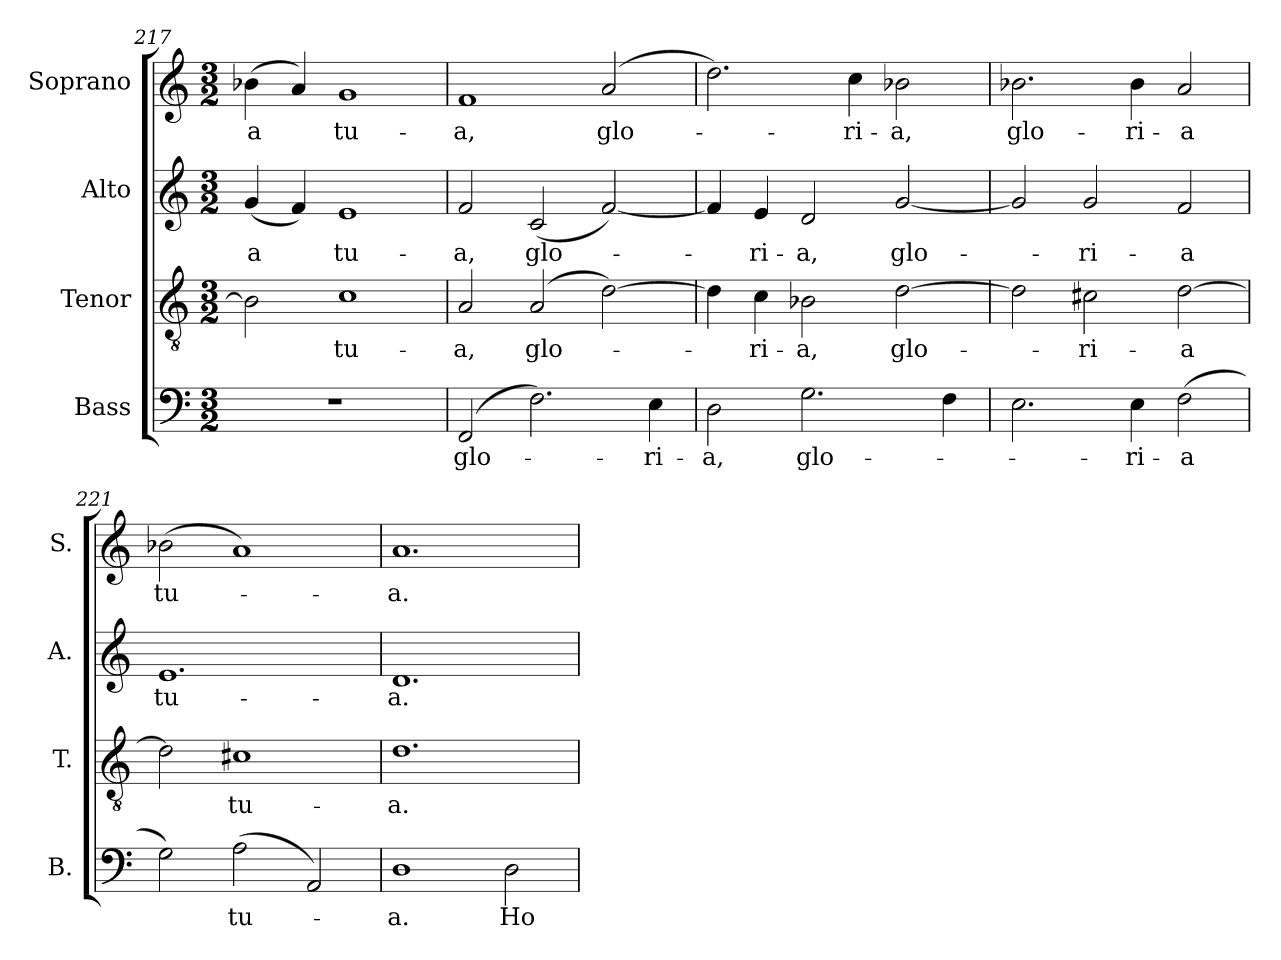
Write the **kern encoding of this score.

**kern	**text	**kern	**text	**kern	**text	**kern	**text
*part4	*part4	*part3	*part3	*part2	*part2	*part1	*part1
*staff4	*staff4	*staff3	*staff3	*staff2	*staff2	*staff1	*staff1
*I"Bass	*	*I"Tenor	*	*I"Alto	*	*I"Soprano	*
*I'B.	*	*I'T.	*	*I'A.	*	*I'S.	*
*clefF4	*	*clefGv2	*	*clefG2	*	*clefG2	*
*	*	*ITrd7c12	*	*	*	*	*
*k[]	*	*k[]	*	*k[]	*	*k[]	*
*C:	*	*C:	*	*C:	*	*C:	*
*M3/2	*	*M3/2	*	*M3/2	*	*M3/2	*
=217	=217	=217	=217	=217	=217	=217	=217
!LO:N:vis=1	!	!	!	!	!	!	!
!	!	!	!	!	!LO:LY:b:color=#000000	!	!
!	!	!	!	!	!	!	!LO:LY:b:color=#000000
1.r	.	2BB-i\]	.	(4gi/	-a	(4b-Xi\	-a
.	.	.	.	4fi/)	.	4ai/)	.
!	!	!	!LO:LY:b:color=#000000	!	!	!	!
!	!	!	!	!	!LO:LY:b:color=#000000	!	!
!	!	!	!	!	!	!	!LO:LY:b:color=#000000
.	.	1Ci	tu-	1ei	tu-	1gi	tu-
=218	=218	=218	=218	=218	=218	=218	=218
!	!LO:LY:b:color=#000000	!	!	!	!	!	!
!	!	!	!LO:LY:b:color=#000000	!	!	!	!
!	!	!	!	!	!LO:LY:b:color=#000000	!	!
!	!	!	!	!	!	!	!LO:LY:b:color=#000000
(2FFi/	glo-	2AAi/	-a,	2fi/	-a,	1fi	-a,
!	!	!	!LO:LY:b:color=#000000	!	!	!	!
!	!	!	!	!	!LO:LY:b:color=#000000	!	!
2.Fi\)	.	(2AAi/	glo-	(2ci/	glo-	.	.
!	!	!	!	!	!	!	!LO:LY:b:color=#000000
.	.	[2Di\)	.	[2fi/)	.	(2ai/	glo-
!	!LO:LY:b:color=#000000	!	!	!	!	!	!
4Ei\	-ri-	.	.	.	.	.	.
=219	=219	=219	=219	=219	=219	=219	=219
!	!LO:LY:b:color=#000000	!	!	!	!	!	!
2Di\	-a,	4Di\]	.	4fi/]	.	2.ddi\)	.
!	!	!	!LO:LY:b:color=#000000	!	!	!	!
!	!	!	!	!	!LO:LY:b:color=#000000	!	!
.	.	4Ci\	-ri-	4ei/	-ri-	.	.
!	!LO:LY:b:color=#000000	!	!	!	!	!	!
!	!	!	!LO:LY:b:color=#000000	!	!	!	!
!	!	!	!	!	!LO:LY:b:color=#000000	!	!
2.Gi\	glo-	2BB-Xi\	-a,	2di/	-a,	.	.
!	!	!	!	!	!	!	!LO:LY:b:color=#000000
.	.	.	.	.	.	4cci\	-ri-
!	!	!	!LO:LY:b:color=#000000	!	!	!	!
!	!	!	!	!	!LO:LY:b:color=#000000	!	!
!	!	!	!	!	!	!	!LO:LY:b:color=#000000
.	.	[2Di\	glo-	[2gi/	glo-	2b-Xi\	-a,
4Fi\	.	.	.	.	.	.	.
=220	=220	=220	=220	=220	=220	=220	=220
!	!	!	!	!	!	!	!LO:LY:b:color=#000000
2.Ei\	.	2Di\]	.	2gi/]	.	2.b-Xi\	glo-
!	!	!	!LO:LY:b:color=#000000	!	!	!	!
!	!	!	!	!	!LO:LY:b:color=#000000	!	!
.	.	2C#Xi\	-ri-	2gi/	-ri-	.	.
!	!LO:LY:b:color=#000000	!	!	!	!	!	!
!	!	!	!	!	!	!	!LO:LY:b:color=#000000
4Ei\	-ri-	.	.	.	.	4b-i\	-ri-
!	!LO:LY:b:color=#000000	!	!	!	!	!	!
!	!	!	!LO:LY:b:color=#000000	!	!	!	!
!	!	!	!	!	!LO:LY:b:color=#000000	!	!
!	!	!	!	!	!	!	!LO:LY:b:color=#000000
(2Fi\	-a	[2Di\	-a	2fi/	-a	2ai/	-a
=221	=221	=221	=221	=221	=221	=221	=221
!	!	!	!	!	!LO:LY:b:color=#000000	!	!
!	!	!	!	!	!	!	!LO:LY:b:color=#000000
2Gi\)	.	2Di\]	.	1.ei	tu-	(2b-Xi\	tu-
!	!LO:LY:b:color=#000000	!	!	!	!	!	!
!	!	!	!LO:LY:b:color=#000000	!	!	!	!
(2Ai\	tu-	1C#Xi	tu-	.	.	1ai)	.
2AAi/)	.	.	.	.	.	.	.
=222	=222	=222	=222	=222	=222	=222	=222
!	!LO:LY:b:color=#000000	!	!	!	!	!	!
!	!	!	!LO:LY:b:color=#000000	!	!	!	!
!	!	!	!	!	!LO:LY:b:color=#000000	!	!
!	!	!	!	!	!	!	!LO:LY:b:color=#000000
1Di	-a.	1.Di	-a.	1.di	-a.	1.ai	-a.
!	!LO:LY:b:color=#000000	!	!	!	!	!	!
2Di\	Ho-	.	.	.	.	.	.
=	=	=	=	=	=	=	=
*-	*-	*-	*-	*-	*-	*-	*-
